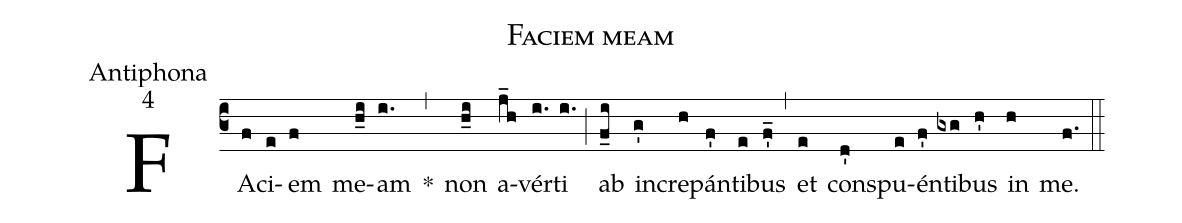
name:Faciem meam;
office-part:Antiphona;
mode:4;
%%
(c3) FA(f)ci(e)em(f) me(h_i)am(i.) *(,) non(h_i) a(j_h)vér(i.)ti(i.) (;) ab(f_i) in(g')cre(h)pán(f')ti(e)bus(f'_) (,) et(e) con(d')spu(e)én(f')ti(gxg)bus(h') in(h) me.(f.) (::)
